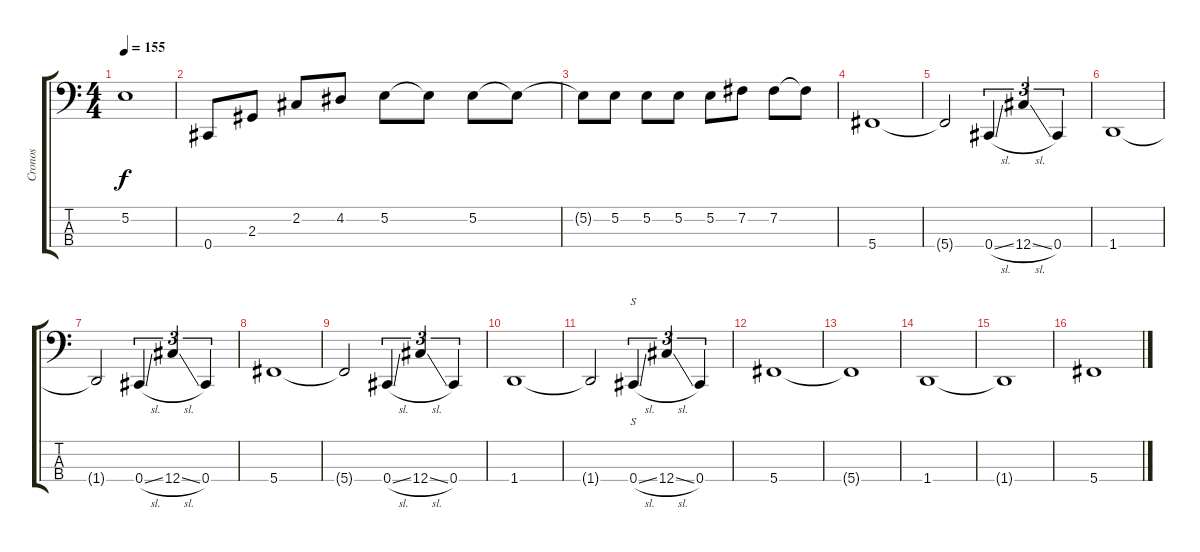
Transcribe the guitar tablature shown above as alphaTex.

\track ("Cronos" "Cronos") {instrument electricbassfinger}
\staff {score tabs}
\tuning (E2 B1 Gb1 Db1) {hide}
\ts (4 4)
\tempo 155
\clef f4
\ks c
5.2{t}.1{dy f} |
0.4.8 2.3.8 2.2.8 4.2.8 5.2.8 5.2{t}.8 5.2.8 5.2{t}.8 |
5.2{t}.8 5.2.8 5.2.8 5.2.8 5.2.8 7.2.8 7.2.8 7.2{t}.8 |
5.4.1 |
5.4{t}.2 0.4{sl}.4{tu (3 2)} 12.4{sl}.4{tu (3 2)} 0.4.4{tu (3 2)} |
1.4.1 |
1.4{t}.2 0.4{sl}.4{tu (3 2)} 12.4{sl}.4{tu (3 2)} 0.4.4{tu (3 2)} |
5.4.1 |
5.4{t}.2 0.4{sl}.4{tu (3 2)} 12.4{sl}.4{tu (3 2)} 0.4.4{tu (3 2)} |
1.4.1 |
1.4{t}.2 0.4{sl}.4{s tu (3 2)} 12.4{sl}.4{tu (3 2)} 0.4.4{tu (3 2)} |
5.4.1 |
5.4{t}.1 |
1.4.1 |
1.4{t}.1 |
5.4.1
